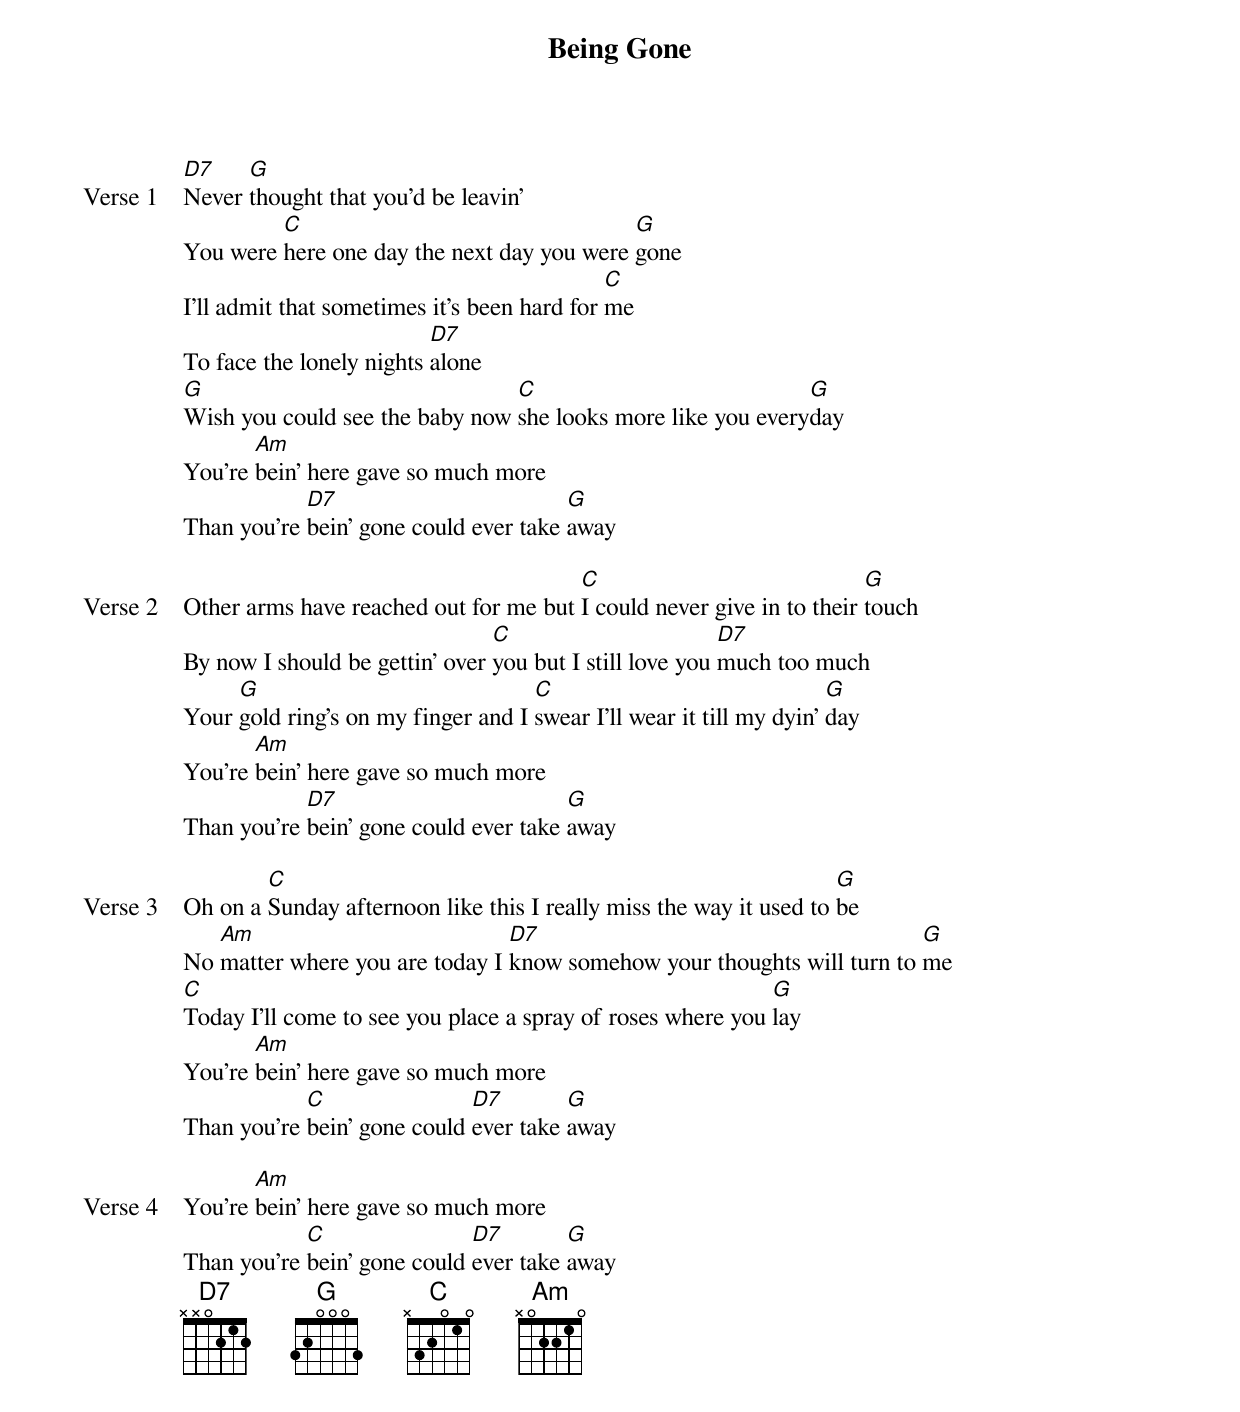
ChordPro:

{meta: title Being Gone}
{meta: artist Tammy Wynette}
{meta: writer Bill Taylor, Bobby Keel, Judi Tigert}

{start_of_verse: Verse 1}
[D7]Never [G]thought that you'd be leavin'
You were [C]here one day the next day you were [G]gone
I'll admit that sometimes it's been hard for [C]me
To face the lonely nights [D7]alone
[G]Wish you could see the baby now [C]she looks more like you every[G]day
You're [Am]bein' here gave so much more
Than you're [D7]bein' gone could ever take [G]away
{end_of_verse}

{start_of_verse: Verse 2}
Other arms have reached out for me but [C]I could never give in to their [G]touch
By now I should be gettin' over [C]you but I still love you [D7]much too much
Your [G]gold ring's on my finger and I [C]swear I'll wear it till my dyin' [G]day
You're [Am]bein' here gave so much more
Than you're [D7]bein' gone could ever take [G]away
{end_of_verse}

{start_of_verse: Verse 3}
Oh on a [C]Sunday afternoon like this I really miss the way it used to [G]be
No [Am]matter where you are today I [D7]know somehow your thoughts will turn to [G]me
[C]Today I'll come to see you place a spray of roses where you [G]lay
You're [Am]bein' here gave so much more
Than you're [C]bein' gone could [D7]ever take [G]away
{end_of_verse}

{start_of_verse: Verse 4}
You're [Am]bein' here gave so much more
Than you're [C]bein' gone could [D7]ever take [G]away
{end_of_verse}
